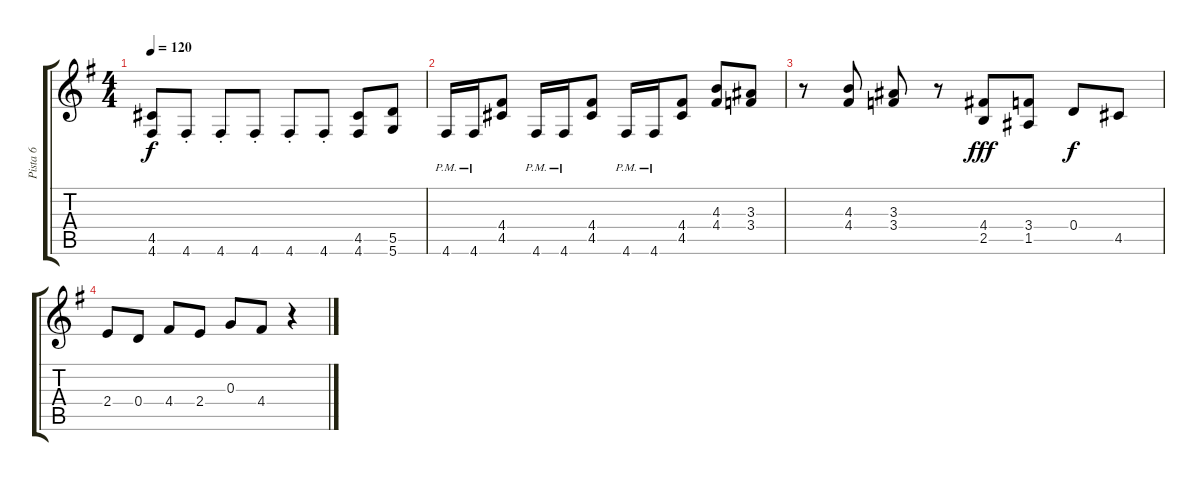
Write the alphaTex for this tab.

\track ("Pista 6" "Pista 6") {instrument distortionguitar}
\staff {score tabs}
\tuning (E4 B3 G3 D3 A2 D2) {hide}
\ts (4 4)
\tempo 120
\clef g2
\ks g
(4.5 4.6).8{dy f} 4.6{st}.8 4.6{st}.8 4.6{st}.8 4.6{st}.8 4.6{st}.8 (4.5 4.6).8 (5.5 5.6).8 |
4.6{pm}.16 4.6{pm}.16 (4.4 4.5).8 4.6{pm}.16 4.6{pm}.16 (4.4 4.5).8 4.6{pm}.16 4.6{pm}.16 (4.4 4.5).8 (4.3 4.4).8 (3.3 3.4).8 |
r.8 (4.3 4.4).8 (3.3 3.4).8 r.8 (4.4 2.5).8{dy fff} (3.4 1.5).8 0.4.8{dy f} 4.5.8 |
2.4.8 0.4.8 4.4.8 2.4.8 0.3.8 4.4.8 r.4
